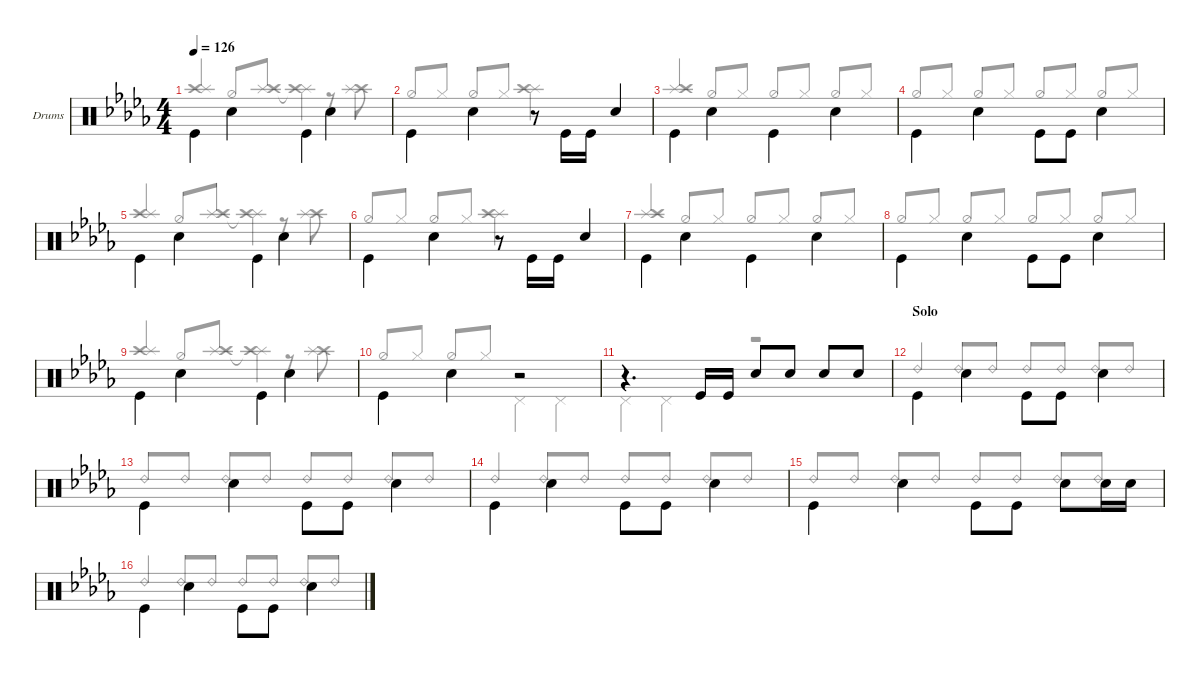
\hideDynamics
\bracketExtendMode groupsimilarinstruments
\firstSystemTrackNameOrientation horizontal
\otherSystemsTrackNameOrientation horizontal
\track ("Drumkit" "Drums") {instrument percussion}
\staff {score}
\articulation defaults
\voice
\ts (4 4)
\tempo 126
\clef neutral
\ks db "Kick (hit)".4{dy mf beam invert} "Snare (hit) 2".4{beam invert} "Kick (hit)".4{beam invert} "Snare (hit) 2".4{beam invert}
|
"Kick (hit)".4{beam invert} "Snare (hit) 2".4{beam invert} r.8{beam invert} "Kick (hit)".16{beam invert} "Kick (hit)".16{beam invert} "Snare (hit) 2".4 |
"Kick (hit)".4{beam invert} "Snare (hit) 2".4{beam invert} "Kick (hit)".4{beam invert} "Snare (hit) 2".4{beam invert} |
"Kick (hit)".4{beam invert} "Snare (hit) 2".4{beam invert} "Kick (hit)".8{beam invert} "Kick (hit)".8 "Snare (hit) 2".4{beam invert} |
"Kick (hit)".4{beam invert} "Snare (hit) 2".4{beam invert} "Kick (hit)".4{beam invert} "Snare (hit) 2".4{beam invert} |
"Kick (hit)".4{beam invert} "Snare (hit) 2".4{beam invert} r.8{beam invert} "Kick (hit)".16{beam invert} "Kick (hit)".16{beam invert} "Snare (hit) 2".4 |
"Kick (hit)".4{beam invert} "Snare (hit) 2".4{beam invert} "Kick (hit)".4{beam invert} "Snare (hit) 2".4{beam invert} |
"Kick (hit)".4{beam invert} "Snare (hit) 2".4{beam invert} "Kick (hit)".8{beam invert} "Kick (hit)".8 "Snare (hit) 2".4{beam invert} |
"Kick (hit)".4{beam invert} "Snare (hit) 2".4{beam invert} "Kick (hit)".4{beam invert} "Snare (hit) 2".4{beam invert} |
"Kick (hit)".4{beam invert} "Snare (hit) 2".4{beam invert} r.2 |
r.4{d} "Kick (hit)".16 "Kick (hit)".16 "Snare (hit) 2".8 "Snare (hit) 2".8 "Snare (hit) 2".8 "Snare (hit) 2".8 |
\section ("" "Solo")
"Kick (hit)".4{beam invert} "Snare (hit) 2".4{beam invert} "Kick (hit)".8{beam invert} "Kick (hit)".8 "Snare (hit) 2".4{beam invert} |
"Kick (hit)".4{beam invert} "Snare (hit) 2".4{beam invert} "Kick (hit)".8{beam invert} "Kick (hit)".8 "Snare (hit) 2".4{beam invert} |
"Kick (hit)".4{beam invert} "Snare (hit) 2".4{beam invert} "Kick (hit)".8{beam invert} "Kick (hit)".8 "Snare (hit) 2".4{beam invert} |
"Kick (hit)".4{beam invert} "Snare (hit) 2".4{beam invert} "Kick (hit)".8{beam invert} "Kick (hit)".8 "Snare (hit) 2".8{beam invert} "Snare (hit) 2".16{beam invert} "Snare (hit) 2".16{beam invert} |
"Kick (hit)".4{beam invert} "Snare (hit) 2".4{beam invert} "Kick (hit)".8{beam invert} "Kick (hit)".8 "Snare (hit) 2".4{beam invert}
\voice
\clef neutral
\ottava regular
\simile none
\ks db
("Crash high (hit)" "Splash (hit)").4{dy f beam invert} "Hi-Hat (half)".8{beam invert} ("Splash (hit)" "Crash high (hit)").8{dy mf} ("Splash (hit)"{t} "Crash high (hit)").4 r.8 ("Crash high (hit)" "Splash (hit)").8 |
"Hi-Hat (half)".8{dy f beam invert} "Hi-Hat (closed)".8 "Hi-Hat (half)".8{beam invert} "Hi-Hat (closed)".8 ("Splash (hit)" "Crash high (hit)").2 |
("Splash (hit)" "Crash high (hit)").4{beam invert} "Hi-Hat (half)".8{beam invert} "Hi-Hat (closed)".8 "Hi-Hat (half)".8{beam invert} "Hi-Hat (closed)".8 "Hi-Hat (half)".8{beam invert} "Hi-Hat (closed)".8 |
"Hi-Hat (half)".8{beam invert} "Hi-Hat (closed)".8 "Hi-Hat (half)".8{beam invert} "Hi-Hat (closed)".8 "Hi-Hat (half)".8{beam invert} "Hi-Hat (closed)".8 "Hi-Hat (half)".8{beam invert} "Hi-Hat (closed)".8 |
("Crash high (hit)" "Splash (hit)").4{beam invert} "Hi-Hat (half)".8{beam invert} ("Splash (hit)" "Crash high (hit)").8{dy mf} ("Splash (hit)"{t} "Crash high (hit)").4 r.8 ("Crash high (hit)" "Splash (hit)").8 |
"Hi-Hat (half)".8{dy f beam invert} "Hi-Hat (closed)".8 "Hi-Hat (half)".8{beam invert} "Hi-Hat (closed)".8 ("Splash (hit)" "Crash high (hit)").2 |
("Splash (hit)" "Crash high (hit)").4{beam invert} "Hi-Hat (half)".8{beam invert} "Hi-Hat (closed)".8 "Hi-Hat (half)".8{beam invert} "Hi-Hat (closed)".8 "Hi-Hat (half)".8{beam invert} "Hi-Hat (closed)".8 |
"Hi-Hat (half)".8{beam invert} "Hi-Hat (closed)".8 "Hi-Hat (half)".8{beam invert} "Hi-Hat (closed)".8 "Hi-Hat (half)".8{beam invert} "Hi-Hat (closed)".8 "Hi-Hat (half)".8{beam invert} "Hi-Hat (closed)".8 |
("Crash high (hit)" "Splash (hit)").4{beam invert} "Hi-Hat (half)".8{beam invert} ("Splash (hit)" "Crash high (hit)").8{dy mf} ("Splash (hit)"{t} "Crash high (hit)").4 r.8 ("Crash high (hit)" "Splash (hit)").8 |
"Hi-Hat (half)".8{dy f beam invert} "Hi-Hat (closed)".8 "Hi-Hat (half)".8{beam invert} "Hi-Hat (closed)".8 "Pedal Hi-Hat (hit)".4{dy mf} "Pedal Hi-Hat (hit)".4 |
"Pedal Hi-Hat (hit)".4 "Pedal Hi-Hat (hit)".4 r.2 |
"Ride (bell) 2".4{dy mp beam invert} "Ride (bell) 2".8{beam invert} "Ride (bell) 2".8 "Ride (bell) 2".8{beam invert} "Ride (bell) 2".8 "Ride (bell) 2".8{beam invert} "Ride (bell) 2".8 |
"Ride (bell) 2".8{beam invert} "Ride (bell) 2".8 "Ride (bell) 2".8{beam invert} "Ride (bell) 2".8 "Ride (bell) 2".8{beam invert} "Ride (bell) 2".8 "Ride (bell) 2".8{beam invert} "Ride (bell) 2".8 |
"Ride (bell) 2".4{beam invert} "Ride (bell) 2".8{beam invert} "Ride (bell) 2".8 "Ride (bell) 2".8{beam invert} "Ride (bell) 2".8 "Ride (bell) 2".8{beam invert} "Ride (bell) 2".8 |
"Ride (bell) 2".8{beam invert} "Ride (bell) 2".8 "Ride (bell) 2".8{beam invert} "Ride (bell) 2".8 "Ride (bell) 2".8{beam invert} "Ride (bell) 2".8 "Ride (bell) 2".8{beam invert} "Ride (bell) 2".8 |
"Ride (bell) 2".4{beam invert} "Ride (bell) 2".8{beam invert} "Ride (bell) 2".8 "Ride (bell) 2".8{beam invert} "Ride (bell) 2".8 "Ride (bell) 2".8{beam invert} "Ride (bell) 2".8
